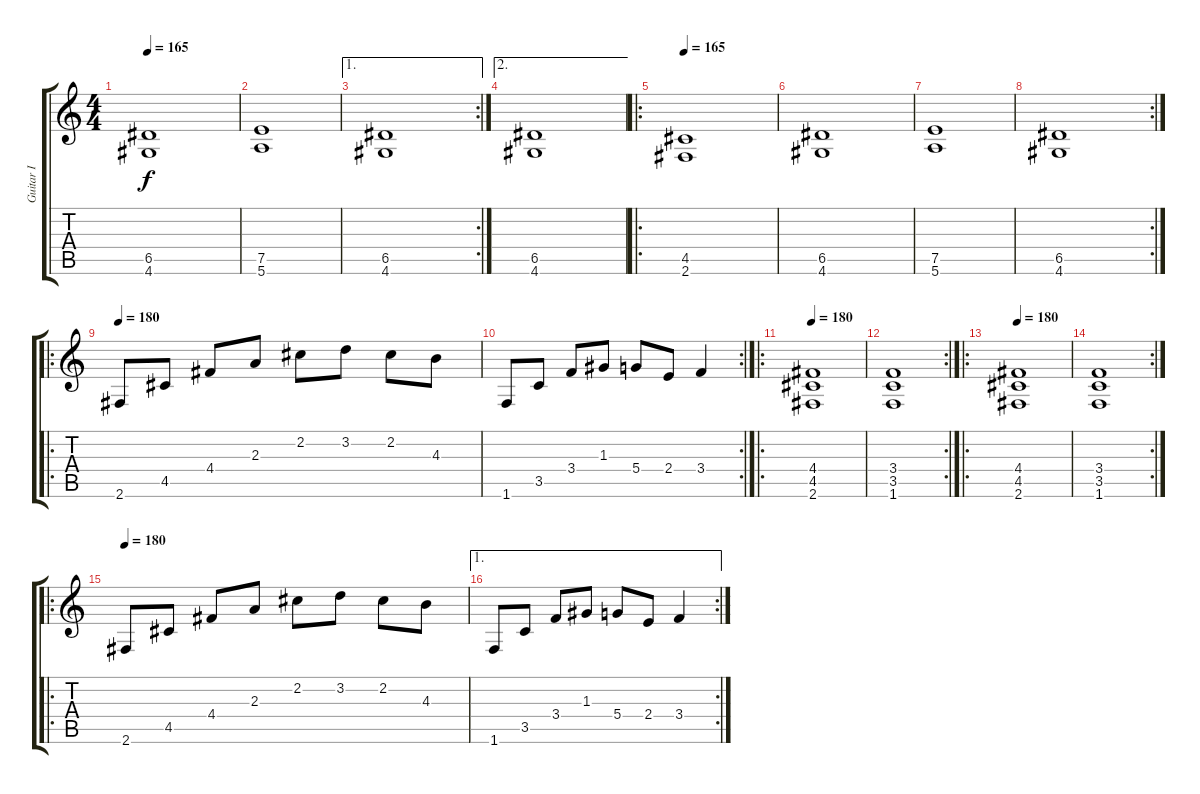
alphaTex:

\track ("Guitar I" "Guitar I") {instrument distortionguitar}
\staff {score tabs}
\tuning (E4 B3 G3 D3 A2 E2) {hide}
\ts (4 4)
\tempo 165
\clef g2
\ks c
(6.5 4.6).1{dy f} |
(7.5 5.6).1 |
\ae 1
\rc 2
(6.5 4.6).1 |
\ae 2
(6.5 4.6).1 |
\ro
\tempo 165
(4.5 2.6).1 |
(6.5 4.6).1 |
(7.5 5.6).1 |
\rc 2
(6.5 4.6).1 |
\ro
\tempo 180
2.6.8 4.5.8 4.4.8 2.3.8 2.2.8 3.2.8 2.2.8 4.3.8 |
\rc 2
1.6.8 3.5.8 3.4.8 1.3.8 5.4.8 2.4.8 3.4.4 |
\ro
\tempo 180
(4.4 4.5 2.6).1 |
\rc 2
(3.4 3.5 1.6).1 |
\ro
\tempo 180
(4.4 4.5 2.6).1 |
\rc 2
(3.4 3.5 1.6).1 |
\ro
\tempo 180
2.6.8 4.5.8 4.4.8 2.3.8 2.2.8 3.2.8 2.2.8 4.3.8 |
\ae 1
\rc 2
1.6.8 3.5.8 3.4.8 1.3.8 5.4.8 2.4.8 3.4.4
